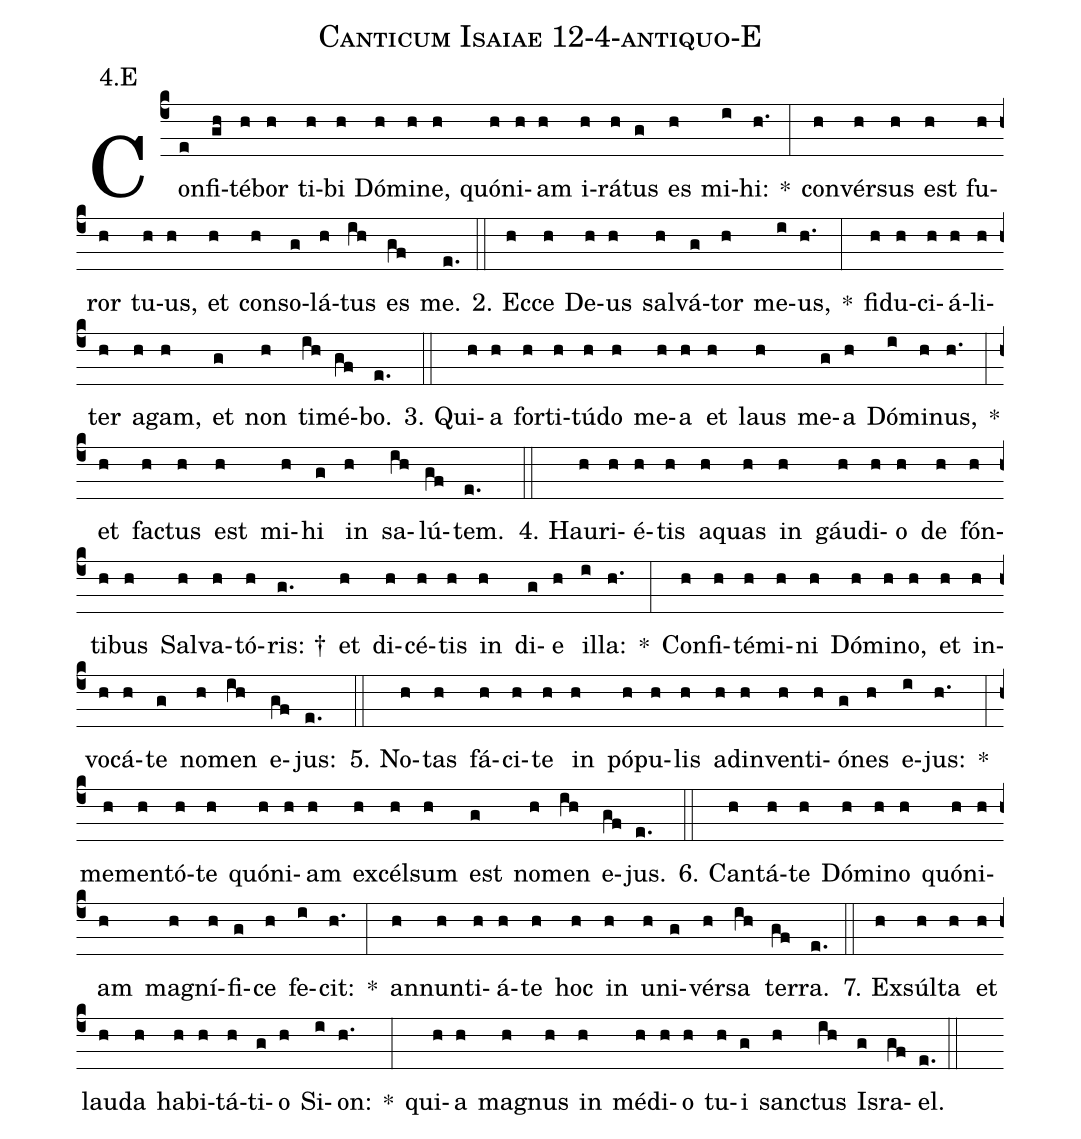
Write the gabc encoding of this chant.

name: Canticum Isaiae 12-4-antiquo-E;
annotation: 4.E;
%%
(c4)Con(e)fi(gh)té(h)bor(h) ti(h)bi(h) Dó(h)mi(h)ne,(h) quón(h)i(h)am(h) i(h)rá(h)tus(g) es(h) mi(i)hi:(h.) *(:) con(h)vér(h)sus(h) est(h) fu(h)ror(h) tu(h)us,(h) et(h) con(h)so(g)lá(h)tus(ih) es(gf) me.(e.) (::)
2. Ec(h)ce(h) De(h)us(h) sal(h)vá(g)tor(h) me(i)us,(h.) *(:) fi(h)du(h)ci(h)á(h)li(h)ter(h) a(h)gam,(h) et(g) non(h) ti(ih)mé(gf)bo.(e.) (::)
3. Qui(h)a(h) for(h)ti(h)tú(h)do(h) me(h)a(h) et(h) laus(h) me(g)a(h) Dó(i)mi(h)nus,(h.) *(:) et(h) fac(h)tus(h) est(h) mi(h)hi(g) in(h) sa(ih)lú(gf)tem.(e.) (::)
4. Hau(h)ri(h)é(h)tis(h) a(h)quas(h) in(h) gáu(h)di(h)o(h) de(h) fón(h)ti(h)bus(h) Sal(h)va(h)tó(h)ris: †(g.) et(h) di(h)cé(h)tis(h) in(h) di(g)e(h) il(i)la:(h.) *(:) Con(h)fi(h)té(h)mi(h)ni(h) Dó(h)mi(h)no,(h) et(h) in(h)vo(h)cá(h)te(g) no(h)men(ih) e(gf)jus:(e.) (::)
5. No(h)tas(h) fá(h)ci(h)te(h) in(h) pó(h)pu(h)lis(h) ad(h)in(h)ven(h)ti(h)ó(g)nes(h) e(i)jus:(h.) *(:) me(h)men(h)tó(h)te(h) quón(h)i(h)am(h) ex(h)cél(h)sum(h) est(g) no(h)men(ih) e(gf)jus.(e.) (::)
6. Can(h)tá(h)te(h) Dó(h)mi(h)no(h) quón(h)i(h)am(h) ma(h)gní(h)fi(g)ce(h) fe(i)cit:(h.) *(:) an(h)nun(h)ti(h)á(h)te(h) hoc(h) in(h) u(h)ni(g)vér(h)sa(ih) ter(gf)ra.(e.) (::)
7. Ex(h)súl(h)ta(h) et(h) lau(h)da(h) ha(h)bi(h)tá(h)ti(g)o(h) Si(i)on:(h.) *(:) qui(h)a(h) ma(h)gnus(h) in(h) mé(h)di(h)o(h) tu(h)i(g) sanc(h)tus(ih) Is(g)ra(gf)el.(e.) (::)
